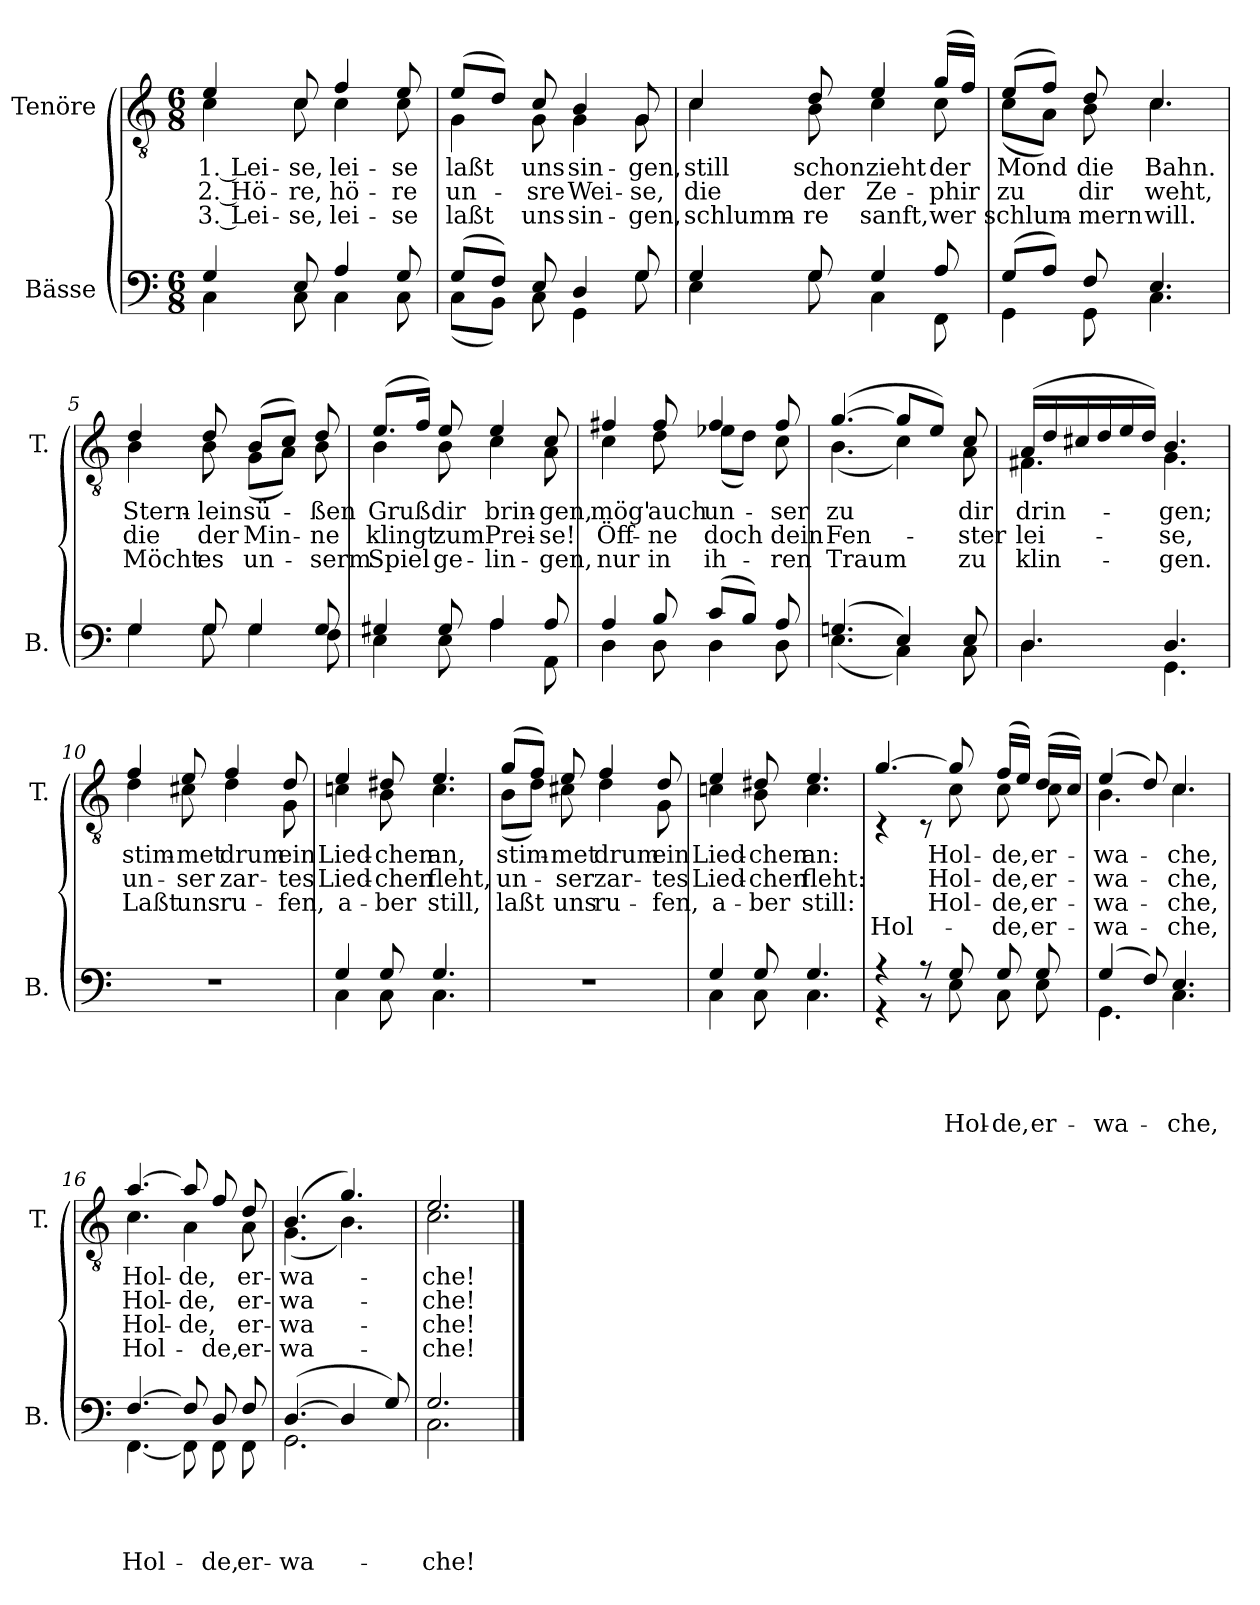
**kern	**text	**text	**text	**text	**kern	**text	**text	**text	**text
*part2	*part2	*part2	*part2	*part2	*part1	*part1	*part1	*part1	*part1
*staff2	*staff2	*staff2	*staff2	*staff2	*staff1	*staff1	*staff1	*staff1	*staff1
*I"Bässe	*	*	*	*	*I"Tenöre	*	*	*	*
*I'B.	*	*	*	*	*I'T.	*	*	*	*
*clefF4	*	*	*	*	*clefGv2	*	*	*	*
*k[]	*	*	*	*	*k[]	*	*	*	*
*C:	*	*	*	*	*C:	*	*	*	*
*M6/8	*	*	*	*	*M6/8	*	*	*	*
=1	=1	=1	=1	=1	=1	=1	=1	=1	=1
*^	*	*	*	*	*	*	*	*	*
!	!	!	!	!	!	!	!LO:LY:b	!LO:LY:b	!LO:LY:b	!
*	*	*	*	*	*	*^	*	*	*	*
4G/	4C\	.	.	.	.	4e/	4c\	1. Lei-	2. Hö-	3. Lei-	.
!	!	!	!	!	!	!	!	!LO:LY:b	!LO:LY:b	!LO:LY:b	!
8E/	8C\	.	.	.	.	8c/	8c\	-se,	-re,	-se,	.
!	!	!	!	!	!	!	!	!LO:LY:b	!LO:LY:b	!LO:LY:b	!
4A/	4C\	.	.	.	.	4f/	4c\	lei-	hö-	lei-	.
!	!	!	!	!	!	!	!	!LO:LY:b	!LO:LY:b	!LO:LY:b	!
8G/	8C\	.	.	.	.	8e/	8c\	-se	-re	-se	.
=2	=2	=2	=2	=2	=2	=2	=2	=2	=2	=2	=2
!	!	!	!	!	!	!	!	!LO:LY:b	!LO:LY:b	!LO:LY:b	!
(>8G/L	(<8C\L	.	.	.	.	(>8e/L	4G\	laßt	un-	laßt	.
8F/J)	8BB\J)	.	.	.	.	8d/J)	.	.	.	.	.
!	!	!	!	!	!	!	!	!LO:LY:b	!LO:LY:b	!LO:LY:b	!
8E/	8C\	.	.	.	.	8c/	8G\	uns	-sre	uns	.
!	!	!	!	!	!	!	!	!LO:LY:b	!LO:LY:b	!LO:LY:b	!
4D/	4GG\	.	.	.	.	4B/	4G\	sin-	Wei-	sin-	.
!	!	!	!	!	!	!	!	!LO:LY:b	!LO:LY:b	!LO:LY:b	!
8G/	8G\	.	.	.	.	8G/	8G\	-gen,	-se,	-gen,	.
=3	=3	=3	=3	=3	=3	=3	=3	=3	=3	=3	=3
!	!	!	!	!	!	!	!	!LO:LY:b	!LO:LY:b	!LO:LY:b	!
4G/	4E\	.	.	.	.	4c/	4c\	still	die	schlumm-	.
!	!	!	!	!	!	!	!	!LO:LY:b	!LO:LY:b	!LO:LY:b	!
8G/	8G\	.	.	.	.	8d/	8B\	schon	der	-re	.
!	!	!	!	!	!	!	!	!LO:LY:b	!LO:LY:b	!LO:LY:b	!
4G/	4C\	.	.	.	.	4e/	4c\	zieht	Ze-	sanft,	.
!	!	!	!	!	!	!	!	!LO:LY:b	!LO:LY:b	!LO:LY:b	!
8A/	8FF\	.	.	.	.	(>16g/LL	8c\	der	-phir	wer	.
.	.	.	.	.	.	16f/JJ)	.	.	.	.	.
=4	=4	=4	=4	=4	=4	=4	=4	=4	=4	=4	=4
!	!	!	!	!	!	!	!	!LO:LY:b	!LO:LY:b	!LO:LY:b	!
(>8G/L	4GG\	.	.	.	.	(>8e/L	(<8c\L	Mond	zu	schlum-	.
8A/J)	.	.	.	.	.	8f/J)	8A\J)	.	.	.	.
!	!	!	!	!	!	!	!	!LO:LY:b	!LO:LY:b	!LO:LY:b	!
8F/	8GG\	.	.	.	.	8d/	8B\	die	dir	-mern	.
!	!	!	!	!	!	!	!	!LO:LY:b	!LO:LY:b	!LO:LY:b	!
4.E/	4.C\	.	.	.	.	4.c/	4.c\	Bahn.	weht,	will.	.
!!LO:LB:g=z	!!
=5	=5	=5	=5	=5	=5	=5	=5	=5	=5	=5	=5
!	!	!	!	!	!	!	!	!LO:LY:b	!LO:LY:b	!LO:LY:b	!
4G/	4G\	.	.	.	.	4d/	4B\	Stern-	die	Möcht	.
!	!	!	!	!	!	!	!	!LO:LY:b	!LO:LY:b	!LO:LY:b	!
8G/	8G\	.	.	.	.	8d/	8B\	-lein	der	es	.
!	!	!	!	!	!	!	!	!LO:LY:b	!LO:LY:b	!LO:LY:b	!
4G/	4G\	.	.	.	.	(>8B/L	(<8G\L	sü-	Min-	un-	.
.	.	.	.	.	.	8c/J)	8A\J)	.	.	.	.
!	!	!	!	!	!	!	!	!LO:LY:b	!LO:LY:b	!LO:LY:b	!
8G/	8F\	.	.	.	.	8d/	8B\	-ßen	-ne	-serm	.
=6	=6	=6	=6	=6	=6	=6	=6	=6	=6	=6	=6
!	!	!	!	!	!	!	!	!LO:LY:b	!LO:LY:b	!LO:LY:b	!
4G#X/	4E\	.	.	.	.	(>8.e/L	4B\	Gruß	klingt	Spiel	.
.	.	.	.	.	.	16f/Jk)	.	.	.	.	.
!	!	!	!	!	!	!	!	!LO:LY:b	!LO:LY:b	!LO:LY:b	!
8G#/	8E\	.	.	.	.	8e/	8B\	dir	zum	ge-	.
!	!	!	!	!	!	!	!	!LO:LY:b	!LO:LY:b	!LO:LY:b	!
4A/	4A\	.	.	.	.	4e/	4c\	brin-	Prei-	-lin-	.
!	!	!	!	!	!	!	!	!LO:LY:b	!LO:LY:b	!LO:LY:b	!
8A/	8AA\	.	.	.	.	8c/	8A\	-gen,	-se!	-gen,	.
=7	=7	=7	=7	=7	=7	=7	=7	=7	=7	=7	=7
!	!	!	!	!	!	!	!	!LO:LY:b	!LO:LY:b	!LO:LY:b	!
4A/	4D\	.	.	.	.	4f#X/	4c\	mög'	Öff-	nur	.
!	!	!	!	!	!	!	!	!LO:LY:b	!LO:LY:b	!LO:LY:b	!
8B/	8D\	.	.	.	.	8f#/	8d\	auch	-ne	in	.
!	!	!	!	!	!	!	!	!LO:LY:b	!LO:LY:b	!LO:LY:b	!
(>8c/L	4D\	.	.	.	.	4f#/	(<8e-X\L	un-	doch	ih-	.
8B/J)	.	.	.	.	.	.	8d\J)	.	.	.	.
!	!	!	!	!	!	!	!	!LO:LY:b	!LO:LY:b	!LO:LY:b	!
8A/	8D\	.	.	.	.	8f#/	8c\	-ser	dein	-ren	.
=8	=8	=8	=8	=8	=8	=8	=8	=8	=8	=8	=8
!	!	!	!	!	!	!	!	!LO:LY:b	!LO:LY:b	!LO:LY:b	!
(4.Gni/	(<4.E\	.	.	.	.	([>4.g/	(<4.B\	zu	Fen-	Traum	.
4E/)	4C\)	.	.	.	.	8g/L]	4c\)	.	.	.	.
.	.	.	.	.	.	8e/J)	.	.	.	.	.
!	!	!	!	!	!	!	!	!LO:LY:b	!LO:LY:b	!LO:LY:b	!
8E/	8C\	.	.	.	.	8c/	8A\	dir	-ster	zu	.
!!LO:LB:g=z	!!
=9	=9	=9	=9	=9	=9	=9	=9	=9	=9	=9	=9
!	!	!	!	!	!	!	!	!LO:LY:b	!LO:LY:b	!LO:LY:b	!
4.D/	4.D\	.	.	.	.	(>16A/LL	4.F#X\	drin-	lei-	klin-	.
.	.	.	.	.	.	16d/	.	.	.	.	.
.	.	.	.	.	.	16c#X/	.	.	.	.	.
.	.	.	.	.	.	16d/	.	.	.	.	.
.	.	.	.	.	.	16e/	.	.	.	.	.
.	.	.	.	.	.	16d/JJ)	.	.	.	.	.
!	!	!	!	!	!	!	!	!LO:LY:b	!LO:LY:b	!LO:LY:b	!
4.D/	4.GG\	.	.	.	.	4.B/	4.G\	-gen;	-se,	-gen.	.
=10	=10	=10	=10	=10	=10	=10	=10	=10	=10	=10	=10
!	!	!	!	!	!	!	!	!LO:LY:b	!LO:LY:b	!LO:LY:b	!
*v	*v	*	*	*	*	*	*	*	*	*	*
2.r	.	.	.	.	4f/	4d\	stim-	un-	Laßt	.
!	!	!	!	!	!	!	!LO:LY:b	!LO:LY:b	!LO:LY:b	!
.	.	.	.	.	8e/	8c#X\	-met	-ser	uns	.
!	!	!	!	!	!	!	!LO:LY:b	!LO:LY:b	!LO:LY:b	!
.	.	.	.	.	4f/	4d\	drum	zar-	ru-	.
!	!	!	!	!	!	!	!LO:LY:b	!LO:LY:b	!LO:LY:b	!
.	.	.	.	.	8d/	8G\	ein	-tes	-fen,	.
=11	=11	=11	=11	=11	=11	=11	=11	=11	=11	=11
*^	*	*	*	*	*	*	*	*	*	*
!	!	!	!	!	!	!	!	!LO:LY:b	!LO:LY:b	!LO:LY:b	!
4G/	4C\	.	.	.	.	4e/	4cni\	Lied-	Lied-	a-	.
!	!	!	!	!	!	!	!	!LO:LY:b	!LO:LY:b	!LO:LY:b	!
8G/	8C\	.	.	.	.	8d#X/	8B\	-chen	-chen	-ber	.
!	!	!	!	!	!	!	!	!LO:LY:b	!LO:LY:b	!LO:LY:b	!
4.G/	4.C\	.	.	.	.	4.e/	4.c\	an,	fleht,	still,	.
=12	=12	=12	=12	=12	=12	=12	=12	=12	=12	=12	=12
!	!	!	!	!	!	!	!	!LO:LY:b	!LO:LY:b	!LO:LY:b	!
*v	*v	*	*	*	*	*	*	*	*	*	*
2.r	.	.	.	.	(>8g/L	(<8B\L	stim-	un-	laßt	.
.	.	.	.	.	8f/J)	8d\J)	.	.	.	.
!	!	!	!	!	!	!	!LO:LY:b	!LO:LY:b	!LO:LY:b	!
.	.	.	.	.	8e/	8c#X\	-met	-ser	uns	.
!	!	!	!	!	!	!	!LO:LY:b	!LO:LY:b	!LO:LY:b	!
.	.	.	.	.	4f/	4d\	drum	zar-	ru-	.
!	!	!	!	!	!	!	!LO:LY:b	!LO:LY:b	!LO:LY:b	!
.	.	.	.	.	8d/	8G\	ein	-tes	-fen,	.
=13	=13	=13	=13	=13	=13	=13	=13	=13	=13	=13
*^	*	*	*	*	*	*	*	*	*	*
!	!	!	!	!	!	!	!	!LO:LY:b	!LO:LY:b	!LO:LY:b	!
4G/	4C\	.	.	.	.	4e/	4cni\	Lied-	Lied-	a-	.
!	!	!	!	!	!	!	!	!LO:LY:b	!LO:LY:b	!LO:LY:b	!
8G/	8C\	.	.	.	.	8d#X/	8B\	-chen	-chen	-ber	.
!	!	!	!	!	!	!	!	!LO:LY:b	!LO:LY:b	!LO:LY:b	!
4.G/	4.C\	.	.	.	.	4.e/	4.c\	an:	fleht:	still:	.
!!LO:LB:g=z	!!
=14	=14	=14	=14	=14	=14	=14	=14	=14	=14	=14	=14
!	!	!	!	!	!	!	!	!	!	!	!LO:LY:a
4r	4r	.	.	.	.	[>4.g/	4rC	.	.	.	Hol-
8r	8r	.	.	.	.	.	8rC	.	.	.	.
!	!	!	!	!	!LO:LY:b	!	!	!LO:LY:b	!LO:LY:b	!LO:LY:b	!
8G/	8E\	.	.	.	Hol-	8g/]	8c\	Hol-	Hol-	Hol-	.
!	!	!	!	!	!LO:LY:b	!	!	!	!	!	!LO:LY:a
!	!	!	!	!	!	!	!	!LO:LY:b	!LO:LY:b	!LO:LY:b	!
8G/	8C\	.	.	.	-de,	(>16f/LL	8c\	-de,	-de,	-de,	-de,
.	.	.	.	.	.	16e/JJ)	.	.	.	.	.
!	!	!	!	!	!LO:LY:b	!	!	!	!	!	!LO:LY:a
!	!	!	!	!	!	!	!	!LO:LY:b	!LO:LY:b	!LO:LY:b	!
8G/	8E\	.	.	.	er-	(>16d/LL	8c\	er-	er-	er-	er-
.	.	.	.	.	.	16c/JJ)	.	.	.	.	.
=15	=15	=15	=15	=15	=15	=15	=15	=15	=15	=15	=15
!	!	!	!	!	!LO:LY:b	!	!	!	!	!	!LO:LY:a
!	!	!	!	!	!	!	!	!LO:LY:b	!LO:LY:b	!LO:LY:b	!
(4G/	4.GG\	.	.	.	-wa-	(4e/	4.B\	-wa-	-wa-	-wa-	-wa-
8F/)	.	.	.	.	.	8d/)	.	.	.	.	.
!	!	!	!	!	!LO:LY:b	!	!	!	!	!	!LO:LY:a
!	!	!	!	!	!	!	!	!LO:LY:b	!LO:LY:b	!LO:LY:b	!
4.E/	4.C\	.	.	.	-che,	4.c/	4.c\	-che,	-che,	-che,	-che,
=16	=16	=16	=16	=16	=16	=16	=16	=16	=16	=16	=16
!	!	!	!	!	!LO:LY:b	!	!	!	!	!	!LO:LY:a
!	!	!	!	!	!	!	!	!LO:LY:b	!LO:LY:b	!LO:LY:b	!
[>4.F/	[<4.FF\	.	.	.	Hol-	[>4.a/	4.c\	Hol-	Hol-	Hol-	Hol-
!	!	!	!	!	!	!	!	!LO:LY:b	!LO:LY:b	!LO:LY:b	!
8F/]	8FF\]	.	.	.	.	8a/]	4A\	-de,	-de,	-de,	.
!	!	!	!	!	!LO:LY:b	!	!	!	!	!	!LO:LY:a
8D/	8FF\	.	.	.	-de,	8f/	.	.	.	.	-de,
!	!	!	!	!	!LO:LY:b	!	!	!	!	!	!LO:LY:a
!	!	!	!	!	!	!	!	!LO:LY:b	!LO:LY:b	!LO:LY:b	!
8F/	8FF\	.	.	.	er-	8d/	8A\	er-	er-	er-	er-
=17	=17	=17	=17	=17	=17	=17	=17	=17	=17	=17	=17
!	!	!	!	!	!LO:LY:b	!	!	!	!	!	!LO:LY:a
!	!	!	!	!	!	!	!	!LO:LY:b	!LO:LY:b	!LO:LY:b	!
([>4.D/	2.GG\	.	.	.	-wa-	(4.B/	(<4.G\	-wa-	-wa-	-wa-	-wa-
4D/]	.	.	.	.	.	4.g/)	4.B\)	.	.	.	.
8G/)	.	.	.	.	.	.	.	.	.	.	.
=18	=18	=18	=18	=18	=18	=18	=18	=18	=18	=18	=18
!	!	!	!	!	!LO:LY:b	!	!	!	!	!	!LO:LY:a
!	!	!	!	!	!	!	!	!LO:LY:b	!LO:LY:b	!LO:LY:b	!
2.G/	2.C\	.	.	.	-che!	2.e/	2.c\	-che!	-che!	-che!	-che!
*v	*v	*	*	*	*	*	*	*	*	*	*
*	*	*	*	*	*v	*v	*	*	*	*
==	==	==	==	==	==	==	==	==	==
*-	*-	*-	*-	*-	*-	*-	*-	*-	*-
